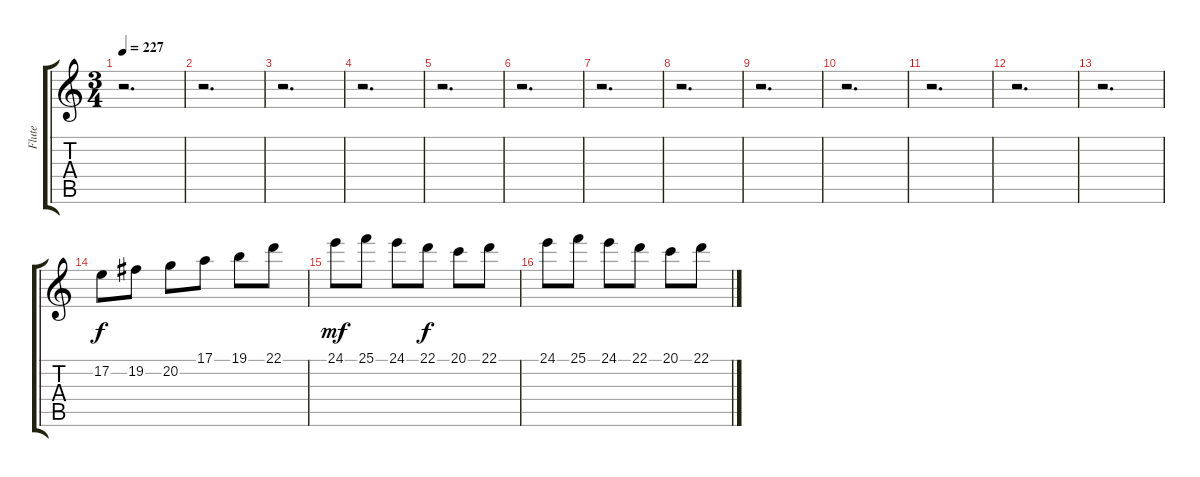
\track ("Flute" "Flute") {instrument flute}
\staff {score tabs}
\tuning (E4 B3 G3 D3 A2 E2) {hide}
\ts (3 4)
\tempo 227
\clef g2
\ks c
r.2{d dy f} |
r.2{d} |
r.2{d} |
r.2{d} |
r.2{d} |
r.2{d} |
r.2{d} |
r.2{d} |
r.2{d} |
r.2{d} |
r.2{d} |
r.2{d} |
r.2{d} |
17.2.8 19.2.8 20.2.8 17.1.8 19.1.8 22.1.8 |
24.1.8{dy mf} 25.1.8 24.1.8 22.1.8{dy f} 20.1.8 22.1.8 |
24.1.8 25.1.8 24.1.8 22.1.8 20.1.8 22.1.8
